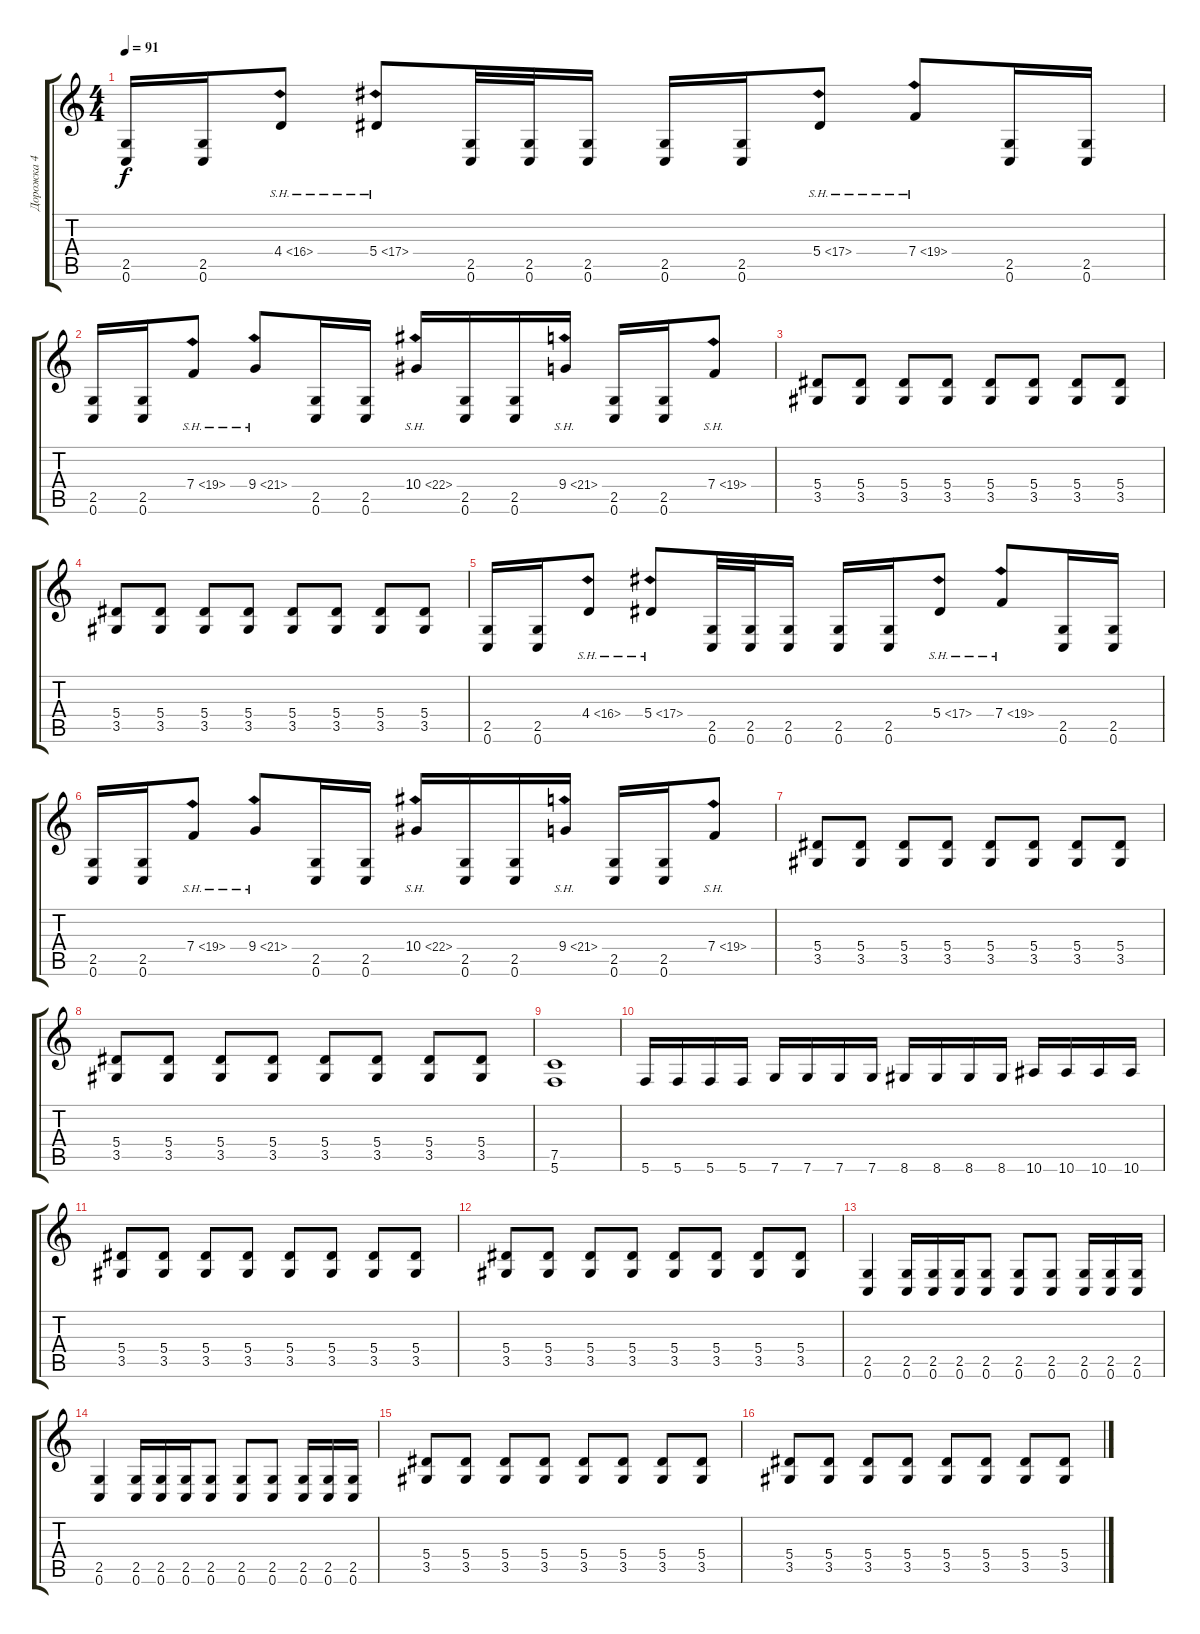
\track ("Дорожка 4" "Дорожка 4") {instrument distortionguitar}
\staff {score tabs}
\tuning (C4 G3 Eb3 Bb2 F2 C2) {hide}
\ts (4 4)
\tempo 91
\clef g2
\ks c
(2.5 0.6).16{dy f} (2.5 0.6).16 4.4{sh 12}.8 5.4{sh 12}.8 (2.5 0.6).32 (2.5 0.6).32 (2.5 0.6).16 (2.5 0.6).16 (2.5 0.6).16 5.4{sh 12}.8 7.4{sh 12}.8 (2.5 0.6).16 (2.5 0.6).16 |
(2.5 0.6).16 (2.5 0.6).16 7.4{sh 12}.8 9.4{sh 12}.8 (2.5 0.6).16 (2.5 0.6).16 10.4{sh 12}.16 (2.5 0.6).16 (2.5 0.6).16 9.4{sh 12}.16 (2.5 0.6).16 (2.5 0.6).16 7.4{sh 12}.8 |
(5.4 3.5).8 (5.4 3.5).8 (5.4 3.5).8 (5.4 3.5).8 (5.4 3.5).8 (5.4 3.5).8 (5.4 3.5).8 (5.4 3.5).8 |
(5.4 3.5).8 (5.4 3.5).8 (5.4 3.5).8 (5.4 3.5).8 (5.4 3.5).8 (5.4 3.5).8 (5.4 3.5).8 (5.4 3.5).8 |
(2.5 0.6).16 (2.5 0.6).16 4.4{sh 12}.8 5.4{sh 12}.8 (2.5 0.6).32 (2.5 0.6).32 (2.5 0.6).16 (2.5 0.6).16 (2.5 0.6).16 5.4{sh 12}.8 7.4{sh 12}.8 (2.5 0.6).16 (2.5 0.6).16 |
(2.5 0.6).16 (2.5 0.6).16 7.4{sh 12}.8 9.4{sh 12}.8 (2.5 0.6).16 (2.5 0.6).16 10.4{sh 12}.16 (2.5 0.6).16 (2.5 0.6).16 9.4{sh 12}.16 (2.5 0.6).16 (2.5 0.6).16 7.4{sh 12}.8 |
(5.4 3.5).8 (5.4 3.5).8 (5.4 3.5).8 (5.4 3.5).8 (5.4 3.5).8 (5.4 3.5).8 (5.4 3.5).8 (5.4 3.5).8 |
(5.4 3.5).8 (5.4 3.5).8 (5.4 3.5).8 (5.4 3.5).8 (5.4 3.5).8 (5.4 3.5).8 (5.4 3.5).8 (5.4 3.5).8 |
(7.5 5.6).1 |
5.6.16 5.6.16 5.6.16 5.6.16 7.6.16 7.6.16 7.6.16 7.6.16 8.6.16 8.6.16 8.6.16 8.6.16 10.6.16 10.6.16 10.6.16 10.6.16 |
(5.4 3.5).8 (5.4 3.5).8 (5.4 3.5).8 (5.4 3.5).8 (5.4 3.5).8 (5.4 3.5).8 (5.4 3.5).8 (5.4 3.5).8 |
(5.4 3.5).8 (5.4 3.5).8 (5.4 3.5).8 (5.4 3.5).8 (5.4 3.5).8 (5.4 3.5).8 (5.4 3.5).8 (5.4 3.5).8 |
(2.5 0.6).4 (2.5 0.6).16 (2.5 0.6).16 (2.5 0.6).16 (2.5 0.6).8 (2.5 0.6).8 (2.5 0.6).8 (2.5 0.6).16 (2.5 0.6).16 (2.5 0.6).16 |
(2.5 0.6).4 (2.5 0.6).16 (2.5 0.6).16 (2.5 0.6).16 (2.5 0.6).8 (2.5 0.6).8 (2.5 0.6).8 (2.5 0.6).16 (2.5 0.6).16 (2.5 0.6).16 |
(5.4 3.5).8 (5.4 3.5).8 (5.4 3.5).8 (5.4 3.5).8 (5.4 3.5).8 (5.4 3.5).8 (5.4 3.5).8 (5.4 3.5).8 |
(5.4 3.5).8 (5.4 3.5).8 (5.4 3.5).8 (5.4 3.5).8 (5.4 3.5).8 (5.4 3.5).8 (5.4 3.5).8 (5.4 3.5).8
